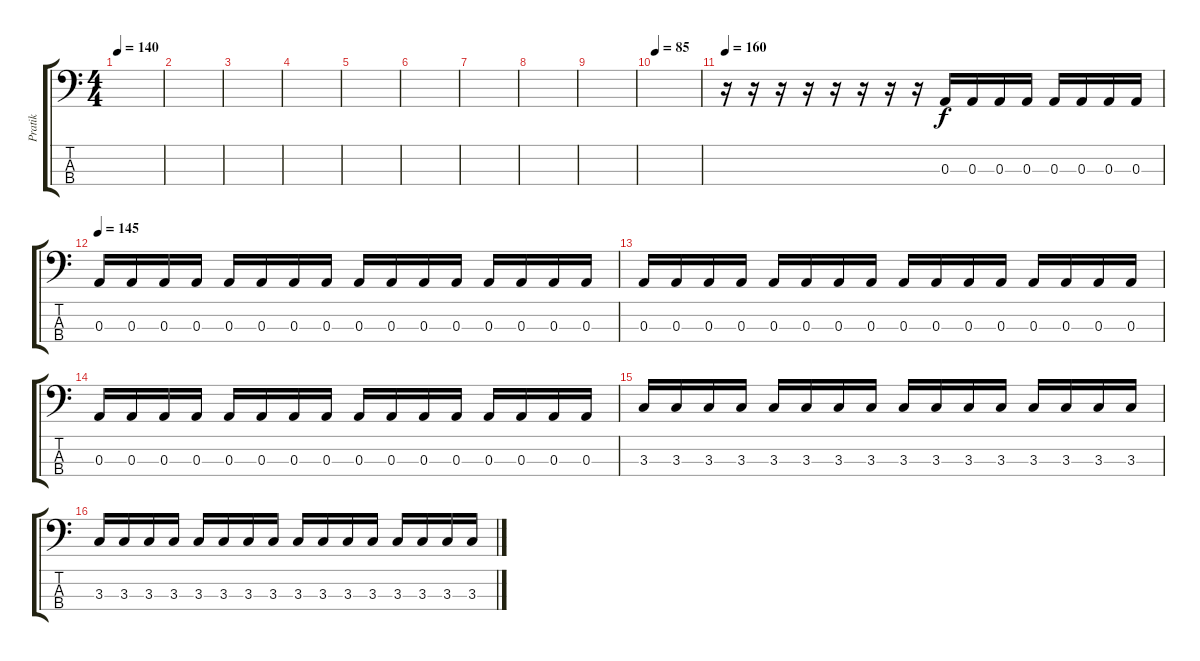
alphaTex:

\track ("Pratik" "Pratik") {instrument electricbassfinger}
\staff {score tabs}
\tuning (G2 D2 A1 D1) {hide}
\ts (4 4)
\tempo 140
\tempo 100
\tempo 140
\clef f4
\ks c
|
|
|
|
|
|
|
|
|
\tempo 85
|
\tempo 160
r.16 r.16 r.16 r.16 r.16 r.16 r.16 r.16 0.3.16 0.3.16 0.3.16 0.3.16 0.3.16 0.3.16 0.3.16 0.3.16 |
\tempo 145
0.3.16 0.3.16 0.3.16 0.3.16 0.3.16 0.3.16 0.3.16 0.3.16 0.3.16 0.3.16 0.3.16 0.3.16 0.3.16 0.3.16 0.3.16 0.3.16 |
0.3.16 0.3.16 0.3.16 0.3.16 0.3.16 0.3.16 0.3.16 0.3.16 0.3.16 0.3.16 0.3.16 0.3.16 0.3.16 0.3.16 0.3.16 0.3.16 |
0.3.16 0.3.16 0.3.16 0.3.16 0.3.16 0.3.16 0.3.16 0.3.16 0.3.16 0.3.16 0.3.16 0.3.16 0.3.16 0.3.16 0.3.16 0.3.16 |
3.3.16 3.3.16 3.3.16 3.3.16 3.3.16 3.3.16 3.3.16 3.3.16 3.3.16 3.3.16 3.3.16 3.3.16 3.3.16 3.3.16 3.3.16 3.3.16 |
3.3.16 3.3.16 3.3.16 3.3.16 3.3.16 3.3.16 3.3.16 3.3.16 3.3.16 3.3.16 3.3.16 3.3.16 3.3.16 3.3.16 3.3.16 3.3.16
